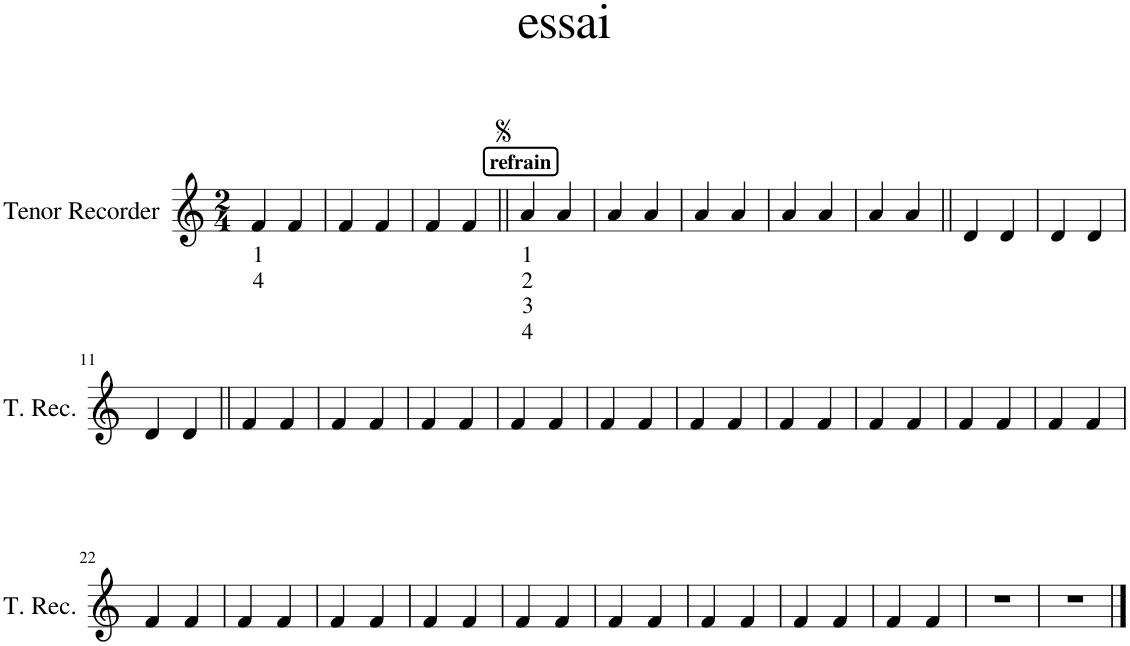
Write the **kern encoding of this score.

**kern	**text	**text	**text	**text
*part1	*part1	*part1	*part1	*part1
*staff1	*staff1	*staff1	*staff1	*staff1
*I"Tenor Recorder	*	*	*	*
*I'T. Rec.	*	*	*	*
*clefG2	*	*	*	*
*k[]	*	*	*	*
*M2/4	*	*	*	*
=1	=1	=1	=1	=1
!	!LO:LY:b	!LO:LY:b	!	!
4f/	1	4	.	.
4f/	.	.	.	.
=2	=2	=2	=2	=2
4f/	.	.	.	.
4f/	.	.	.	.
=3	=3	=3	=3	=3
4f/	.	.	.	.
4f/	.	.	.	.
=4||	=4||	=4||	=4||	=4||
!LO:TX:a:B:t=refrain	!	!	!	!
!	!LO:LY:b	!LO:LY:b	!LO:LY:b	!LO:LY:b
4a/	1	2	3	4
4a/	.	.	.	.
=5	=5	=5	=5	=5
4a/	.	.	.	.
4a/	.	.	.	.
=6	=6	=6	=6	=6
4a/	.	.	.	.
4a/	.	.	.	.
=7	=7	=7	=7	=7
4a/	.	.	.	.
4a/	.	.	.	.
=8	=8	=8	=8	=8
4a/	.	.	.	.
4a/	.	.	.	.
=9||	=9||	=9||	=9||	=9||
4d/	.	.	.	.
4d/	.	.	.	.
=10	=10	=10	=10	=10
4d/	.	.	.	.
4d/	.	.	.	.
!!LO:LB:g=z
=11	=11	=11	=11	=11
4d/	.	.	.	.
4d/	.	.	.	.
=12||	=12||	=12||	=12||	=12||
4f/	.	.	.	.
4f/	.	.	.	.
=13	=13	=13	=13	=13
4f/	.	.	.	.
4f/	.	.	.	.
=14	=14	=14	=14	=14
4f/	.	.	.	.
4f/	.	.	.	.
=15	=15	=15	=15	=15
4f/	.	.	.	.
4f/	.	.	.	.
=16	=16	=16	=16	=16
4f/	.	.	.	.
4f/	.	.	.	.
=17	=17	=17	=17	=17
4f/	.	.	.	.
4f/	.	.	.	.
=18	=18	=18	=18	=18
4f/	.	.	.	.
4f/	.	.	.	.
=19	=19	=19	=19	=19
4f/	.	.	.	.
4f/	.	.	.	.
=20	=20	=20	=20	=20
4f/	.	.	.	.
4f/	.	.	.	.
=21	=21	=21	=21	=21
4f/	.	.	.	.
4f/	.	.	.	.
!!LO:LB:g=z
=22	=22	=22	=22	=22
4f/	.	.	.	.
4f/	.	.	.	.
=23	=23	=23	=23	=23
4f/	.	.	.	.
4f/	.	.	.	.
=24	=24	=24	=24	=24
4f/	.	.	.	.
4f/	.	.	.	.
=25	=25	=25	=25	=25
4f/	.	.	.	.
4f/	.	.	.	.
=26	=26	=26	=26	=26
4f/	.	.	.	.
4f/	.	.	.	.
=27	=27	=27	=27	=27
4f/	.	.	.	.
4f/	.	.	.	.
=28	=28	=28	=28	=28
4f/	.	.	.	.
4f/	.	.	.	.
=29	=29	=29	=29	=29
4f/	.	.	.	.
4f/	.	.	.	.
=30	=30	=30	=30	=30
4f/	.	.	.	.
4f/	.	.	.	.
=31	=31	=31	=31	=31
2r	.	.	.	.
=32	=32	=32	=32	=32
2r	.	.	.	.
==	==	==	==	==
*-	*-	*-	*-	*-
